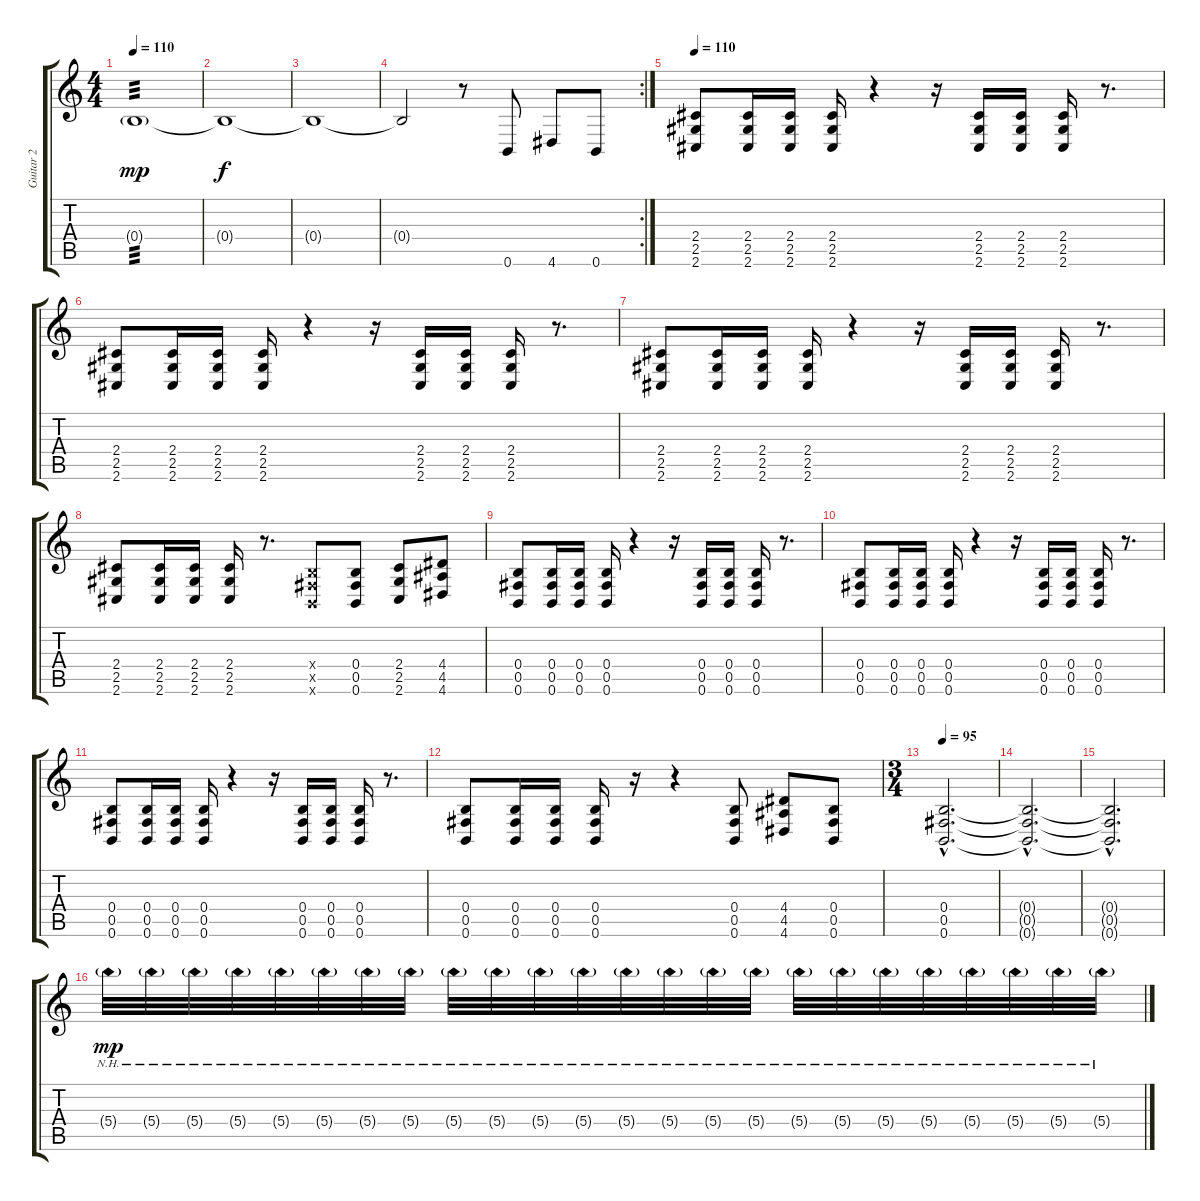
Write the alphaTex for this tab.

\track ("Guitar 2" "Guitar 2") {instrument distortionguitar}
\staff {score tabs}
\tuning (Db4 Ab3 E3 B2 Gb2 B1) {hide}
\ts (4 4)
\tempo 110
\clef g2
\ks c
0.4{g}.1{tp 3 dy mp} |
0.4{t}.1{dy f} |
0.4{t}.1 |
\rc 2
0.4{t}.2 r.8 0.6.8 4.6.8 0.6.8 |
\tempo 110
(2.4 2.5 2.6).8 (2.4 2.5 2.6).16 (2.4 2.5 2.6).16 (2.4 2.5 2.6).16 r.4 r.16 (2.4 2.5 2.6).16 (2.4 2.5 2.6).16 (2.4 2.5 2.6).16 r.8{d} |
(2.4 2.5 2.6).8 (2.4 2.5 2.6).16 (2.4 2.5 2.6).16 (2.4 2.5 2.6).16 r.4 r.16 (2.4 2.5 2.6).16 (2.4 2.5 2.6).16 (2.4 2.5 2.6).16 r.8{d} |
(2.4 2.5 2.6).8 (2.4 2.5 2.6).16 (2.4 2.5 2.6).16 (2.4 2.5 2.6).16 r.4 r.16 (2.4 2.5 2.6).16 (2.4 2.5 2.6).16 (2.4 2.5 2.6).16 r.8{d} |
(2.4 2.5 2.6).8 (2.4 2.5 2.6).16 (2.4 2.5 2.6).16 (2.4 2.5 2.6).16 r.8{d} (0.4{x} 0.5{x} 0.6{x}).8 (0.4 0.5 0.6).8 (2.4 2.5 2.6).8 (4.4 4.5 4.6).8 |
(0.4 0.5 0.6).8 (0.4 0.5 0.6).16 (0.4 0.5 0.6).16 (0.4 0.5 0.6).16 r.4 r.16 (0.4 0.5 0.6).16 (0.4 0.5 0.6).16 (0.4 0.5 0.6).16 r.8{d} |
(0.4 0.5 0.6).8 (0.4 0.5 0.6).16 (0.4 0.5 0.6).16 (0.4 0.5 0.6).16 r.4 r.16 (0.4 0.5 0.6).16 (0.4 0.5 0.6).16 (0.4 0.5 0.6).16 r.8{d} |
(0.4 0.5 0.6).8 (0.4 0.5 0.6).16 (0.4 0.5 0.6).16 (0.4 0.5 0.6).16 r.4 r.16 (0.4 0.5 0.6).16 (0.4 0.5 0.6).16 (0.4 0.5 0.6).16 r.8{d} |
(0.4 0.5 0.6).8 (0.4 0.5 0.6).16 (0.4 0.5 0.6).16 (0.4 0.5 0.6).16 r.16 r.4 (0.4 0.5 0.6).8 (4.4 4.5 4.6).8 (0.4 0.5 0.6).8 |
\ts (3 4)
\tempo 95
(0.4{hac} 0.5{hac} 0.6{hac}).2{d} |
(0.4{hac t} 0.5{hac t} 0.6{hac t}).2{d} |
(0.4{hac t} 0.5{hac t} 0.6{hac t}).2{d} |
5.4{nh g}.32{dy mp} 5.4{nh g}.32 5.4{nh g}.32 5.4{nh g}.32 5.4{nh g}.32 5.4{nh g}.32 5.4{nh g}.32 5.4{nh g}.32 5.4{nh g}.32 5.4{nh g}.32 5.4{nh g}.32 5.4{nh g}.32 5.4{nh g}.32 5.4{nh g}.32 5.4{nh g}.32 5.4{nh g}.32 5.4{nh g}.32 5.4{nh g}.32 5.4{nh g}.32 5.4{nh g}.32 5.4{nh g}.32 5.4{nh g}.32 5.4{nh g}.32 5.4{nh g}.32
